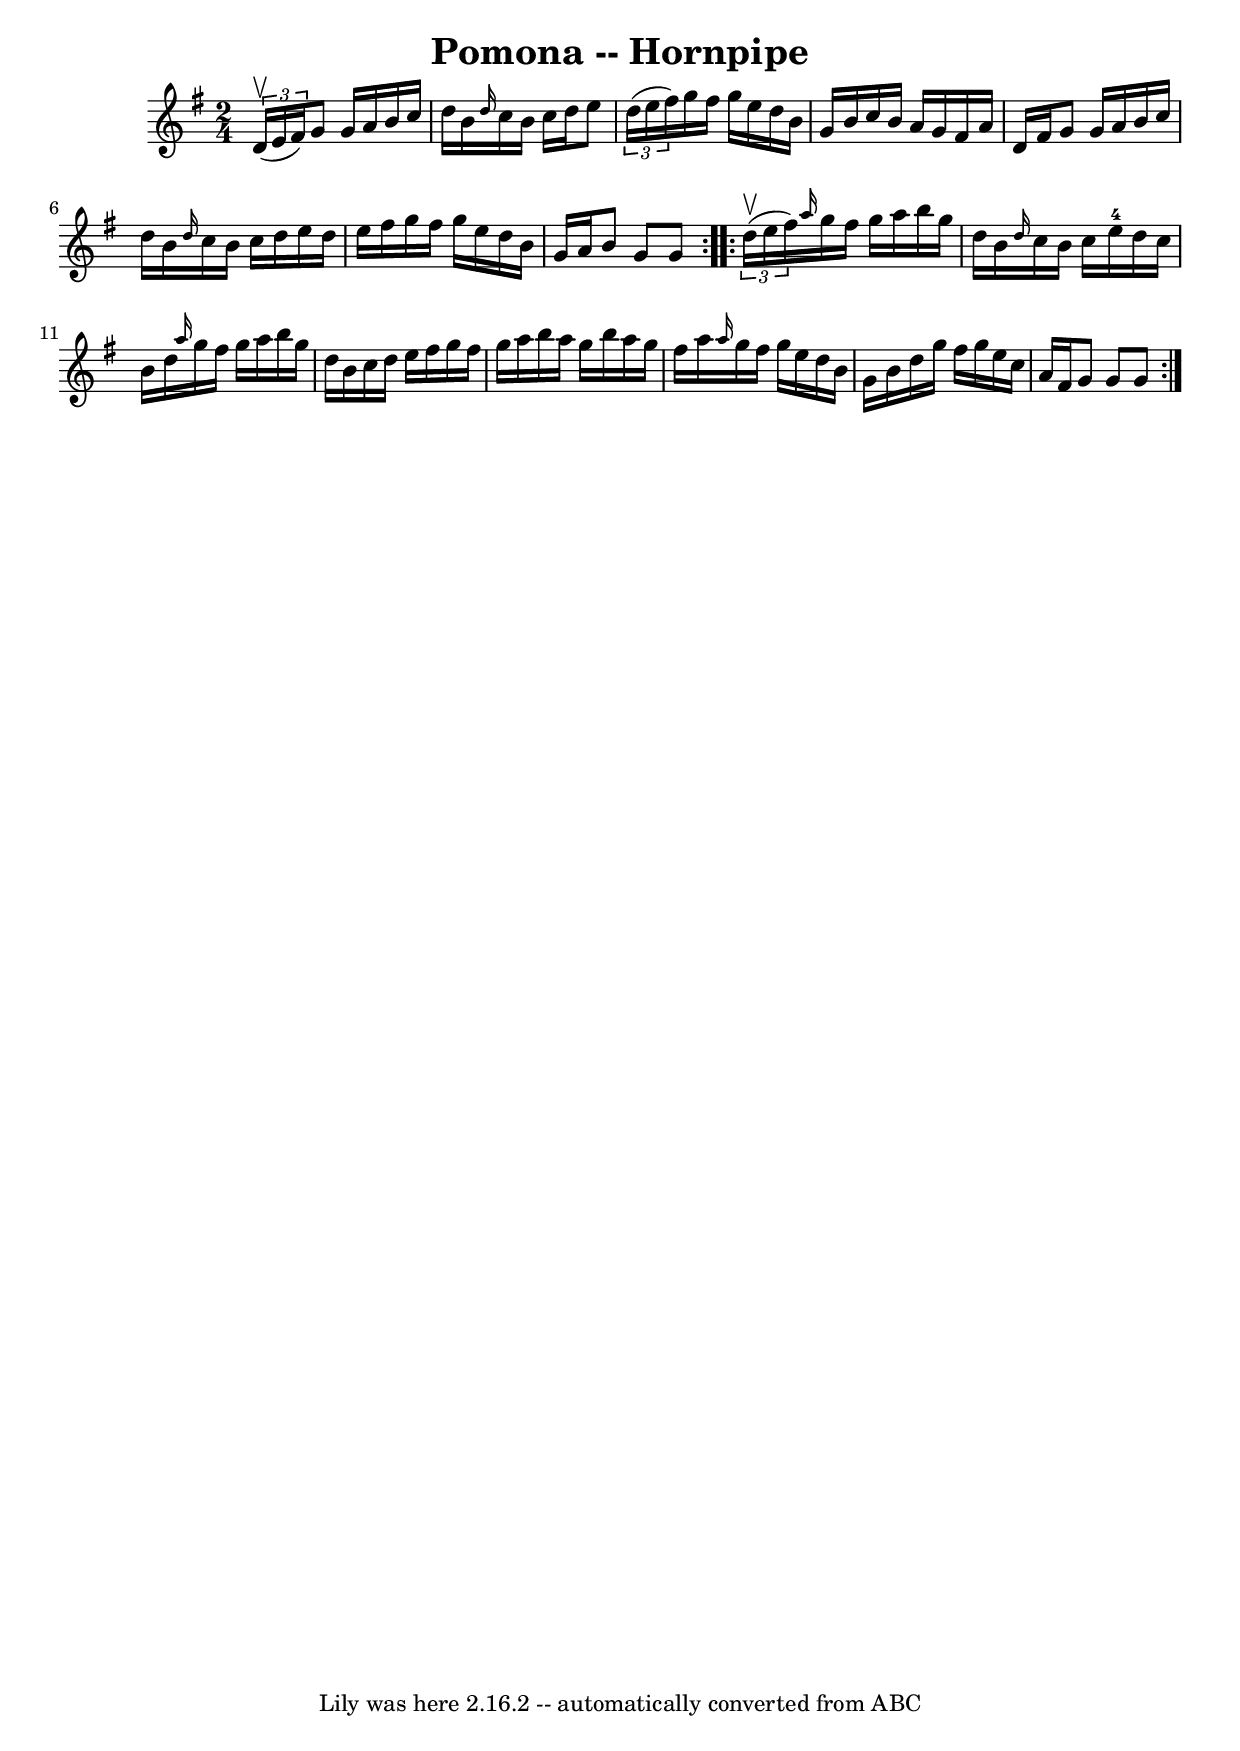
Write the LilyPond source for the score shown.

\version "2.16.2"
\include "Mammoth.ily"
\header {
  %% book = "Cole's 1000 Fiddle Tunes"
  crossRefNumber = "1"
  footnotes = ""
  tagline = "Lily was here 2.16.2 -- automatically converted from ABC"
  title = "Pomona -- Hornpipe"

}
voicedefault =  {



  \repeat volta 2 {

    \time 2/4 
    \key g \major
    \times 2/3 { d'16 (^\upbow e'16 fis'16)  	       }   |
    g'8 g'16 a'16 b'16 c''16 d''16 b'16  |
    
    \grace { d''16  
	   } c''16 b'16 c''16 d''16 e''8    \times 2/3 {  
	     d''16 (e''16 fis''16)  	   }  |
    g''16 fis''16 g''16 e''16      d''16 b'16 g'16 b'16   |
    c''16 b'16 a'16 g'16         fis'16 a'16 d'16 fis'16   |
    g'8 g'16 a'16 b'16         c''16 d''16 b'16   |
    \grace { d''16  
	   } c''16 b'16 c''16       d''16 e''16 d''16 e''16 fis''16   |
    g''16 fis''16         g''16 e''16 d''16 b'16 g'16 a'16   |
    b'8 g'8 g'8  

  }     
  \repeat volta 2 {
    \times 2/3 { d''16 (^\upbow e''16 fis''16) 
 	       }  |
    \grace { a''16  
	   } g''16 fis''16 g''16 a''16 b''16        g''16 d''16 b'16   |
    \grace { d''16  
	   } c''16 b'16 c''16      e''16-4 d''16 c''16 b'16 d''16   |
    \grace { a''16 
	      	   } g''16 fis''16 g''16 a''16 b''16 g''16 d''16 b'16    |
    c''16 d''16 e''16 fis''16 g''16 fis''16 g''16         a''16   |
    b''16 a''16 g''16 b''16 a''16 g''16         fis''16 a''16   |
    \grace { a''16  
	   } g''16 fis''16 g''16         e''16 d''16 b'16 g'16 b'16   |
    d''16 g''16 fis''16         g''16 e''16 c''16 a'16 fis'16   |
    g'8 g'8 g'8  
  }   

}

\score{
  <<

    \context Staff="default"
    {
      \voicedefault 
      
    }

  >>
  \layout {
    
  }
  \midi {
  }

}
